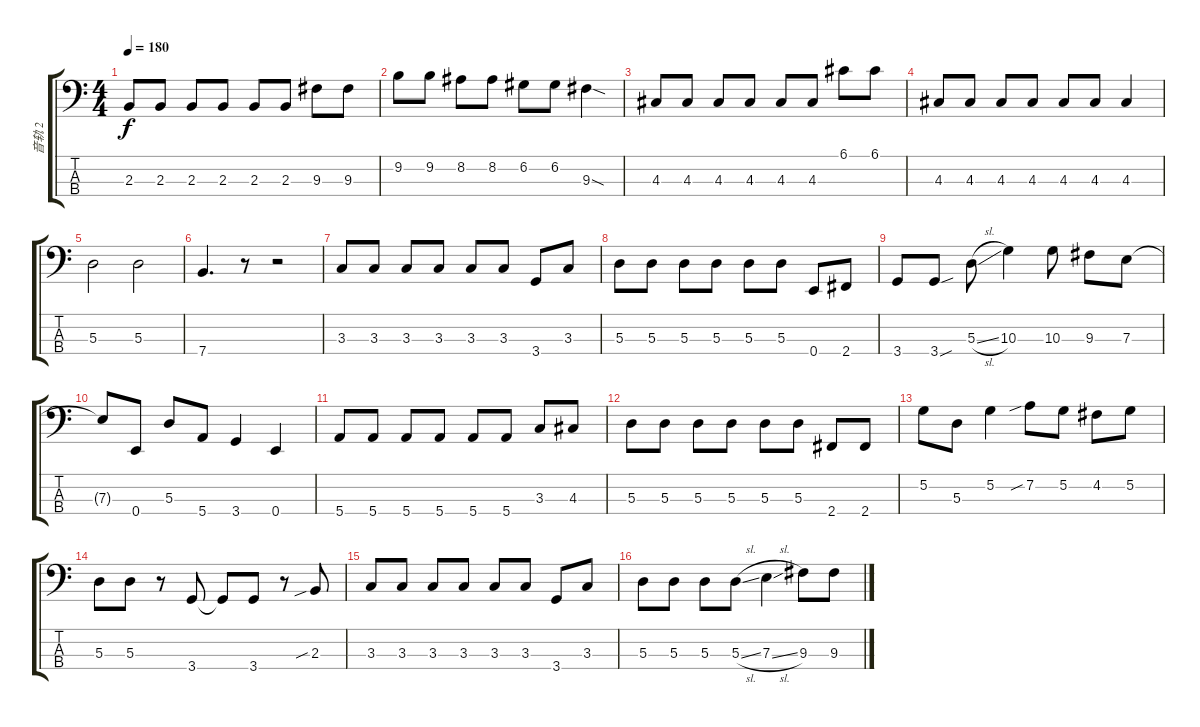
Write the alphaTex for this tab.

\track ("音轨 2" "音轨 2") {instrument electricbassfinger}
\staff {score tabs}
\tuning (G2 D2 A1 E1) {hide}
\ts (4 4)
\tempo 180
\clef f4
\ks c
2.3.8{dy f} 2.3.8 2.3.8 2.3.8 2.3.8 2.3.8 9.3.8 9.3.8 |
9.2.8 9.2.8 8.2.8 8.2.8 6.2.8 6.2.8 9.3{sod}.4 |
4.3.8 4.3.8 4.3.8 4.3.8 4.3.8 4.3.8 6.1.8 6.1.8 |
4.3.8 4.3.8 4.3.8 4.3.8 4.3.8 4.3.8 4.3.4 |
5.3.2 5.3.2 |
7.4.4{d} r.8 r.2 |
3.3.8 3.3.8 3.3.8 3.3.8 3.3.8 3.3.8 3.4.8 3.3.8 |
5.3.8 5.3.8 5.3.8 5.3.8 5.3.8 5.3.8 0.4.8 2.4.8 |
3.4.8 3.4{sou}.8 5.3{sl}.8 10.3.4 10.3.8 9.3.8 7.3.8 |
7.3{t}.8 0.4.8 5.3.8 5.4.8 3.4.4 0.4.4 |
5.4.8 5.4.8 5.4.8 5.4.8 5.4.8 5.4.8 3.3.8 4.3.8 |
5.3.8 5.3.8 5.3.8 5.3.8 5.3.8 5.3.8 2.4.8 2.4.8 |
5.2.8 5.3.8 5.2.4 7.2{sib}.8 5.2.8 4.2.8 5.2.8 |
5.3.8 5.3.8 r.8 3.4.8 3.4{t}.8 3.4.8 r.8 2.3{sib}.8 |
3.3.8 3.3.8 3.3.8 3.3.8 3.3.8 3.3.8 3.4.8 3.3.8 |
5.3.8 5.3.8 5.3.8 5.3{sl}.8 7.3{sl}.4 9.3.8 9.3.8
